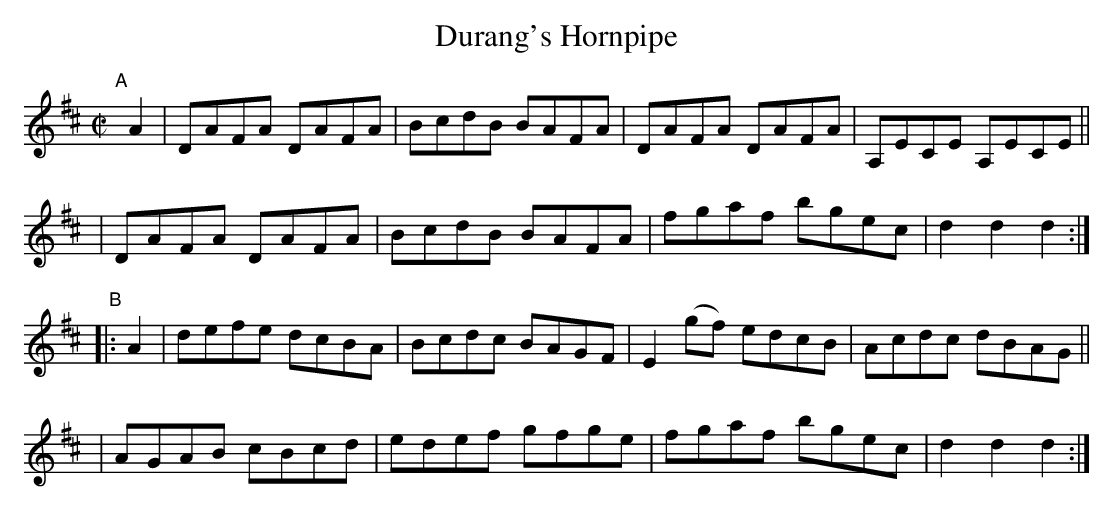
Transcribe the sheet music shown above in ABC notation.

X:1
T: Durang's Hornpipe
M: C|
L: 1/8
K: D
"^A"[|] A2 \
| DAFA DAFA | BcdB BAFA | DAFA DAFA | A,ECE A,ECE ||
| DAFA DAFA | BcdB BAFA | fgaf bgec | d2d2d2 :|
"^B"|: A2 \
| defe dcBA | Bcdc BAGF | E2(gf) edcB | Acdc dBAG ||
| AGAB cBcd | edef gfge | fgaf bgec | d2d2d2 :|
